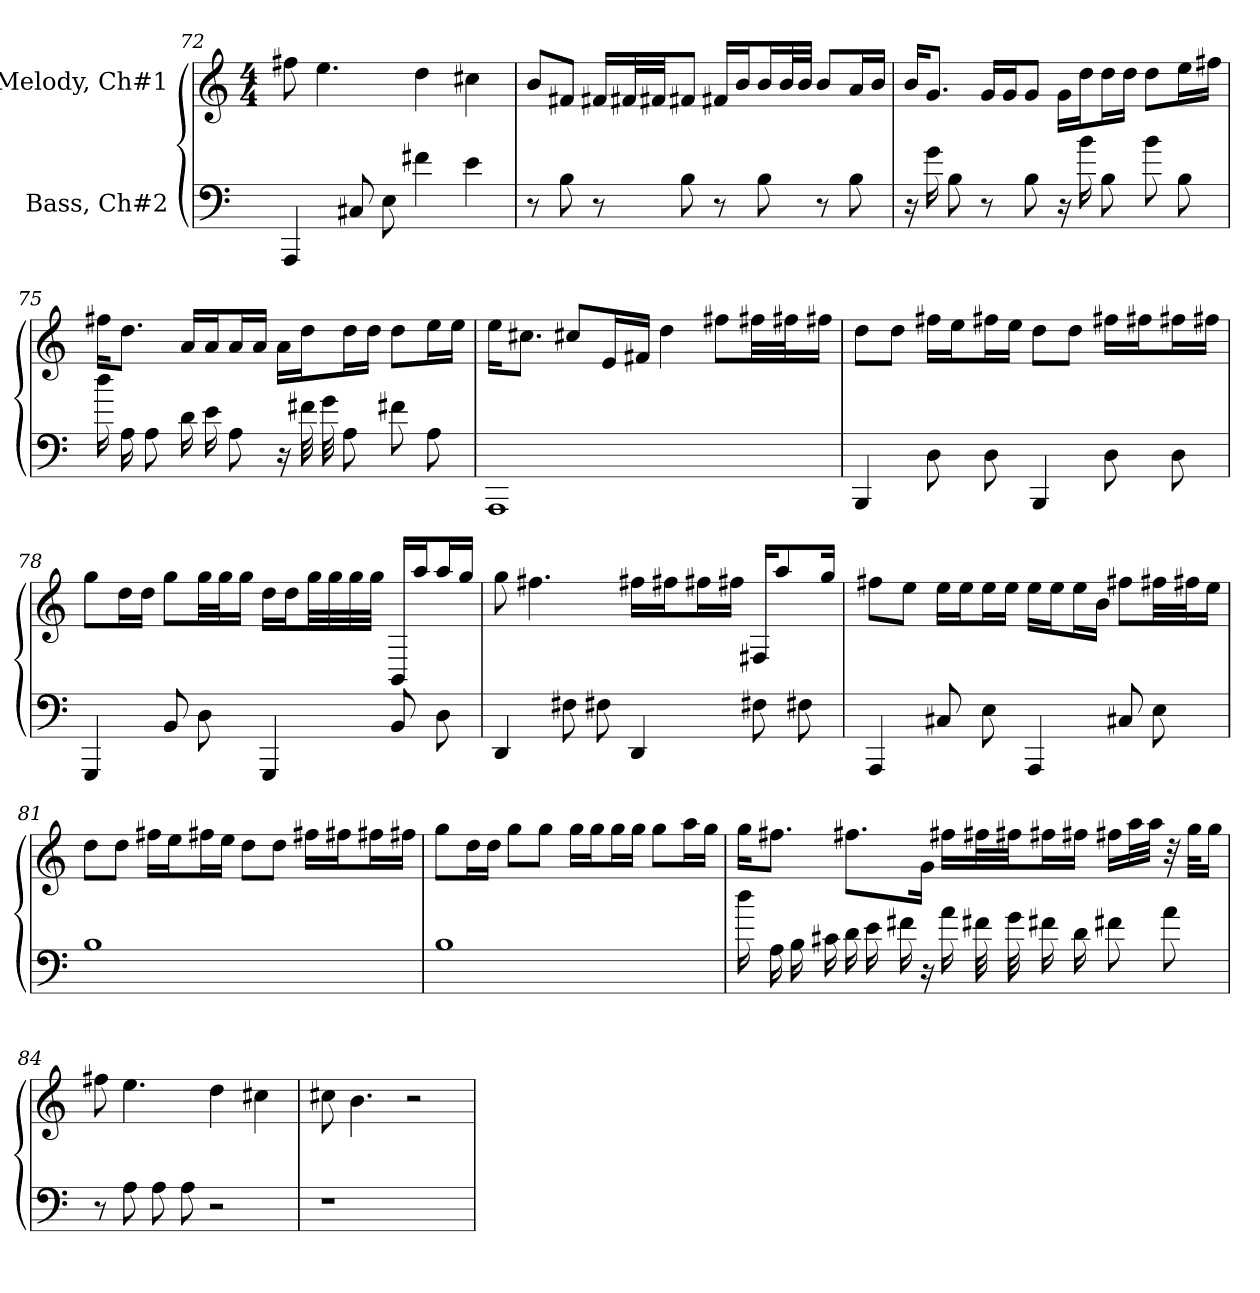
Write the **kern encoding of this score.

**kern	**kern
*part2	*part1
*staff2	*staff1
*I"Bass, Ch#2	*I"Melody, Ch#1
*clefF4	*
*	*M4/4
=72	=72
4AAA	8ff#X
.	4.ee
8C#X	.
8E	.
4f#X	4dd
4e	4cc#X
=73	=73
8r	8bL
8B	8f#XJ
8r	16f#XLL
.	32f#XL
.	32f#XJJ
8B	8f#XJ
8r	16f#XLL
.	16bJ
8B	16bL
.	32bL
.	32bJJJ
8r	8bL
8B	16aL
.	16bJJ
=74	=74
16r	16bKL
16g	8.gJ
8B	.
8r	16gLL
.	16gJ
8B	8gJ
16r	16gLL
16b	16ddJ
8B	16ddL
.	16ddJJ
8b	8ddL
8B	16eeL
.	16ff#XJJ
=75	=75
16dd	16ff#XKL
16A	8.ddJ
8A	.
16d	16aLL
16e	16aJ
8A	16aL
.	16aJJ
16r	16aLL
32f#X	16ddJ
32g	.
8A	16ddL
.	16ddJJ
8f#X	8ddL
8A	16eeL
.	16eeJJ
=76	=76
1AAA	16eeKL
.	8.cc#XJ
.	8cc#XL
.	16eL
.	16f#XJJ
.	4dd
.	8ff#XL
.	32ff#XLL
.	32ff#XJ
.	16ff#XJJ
=77	=77
4BBB	8ddL
.	8ddJ
8D	16ff#XLL
.	16eeJ
8D	16ff#XL
.	16eeJJ
4BBB	8ddL
.	8ddJ
8D	16ff#XLL
.	16ff#XJ
8D	16ff#XL
.	16ff#XJJ
=78	=78
4GGG	8ggL
.	16ddL
.	16ddJJ
8BB	8ggL
8D	32ggLL
.	32ggJ
.	16ggJJ
4GGG	16ddLL
.	16ddJ
.	32ggLL
.	32gg
.	32gg
.	32ggJJJ
8BB	16BBLL
.	16aaJ
8D	16aaL
.	16ggJJ
=79	=79
4DD	8gg
.	4.ff#X
8F#X	.
8F#X	.
4DD	16ff#XLL
.	16ff#XJ
.	16ff#XL
.	16ff#XJJ
8F#X	16F#XKL
.	8aa
8F#X	.
.	16ggJk
=80	=80
4AAA	8ff#XL
.	8eeJ
8C#X	16eeLL
.	16eeJ
8E	16eeL
.	16eeJJ
4AAA	16eeLL
.	16eeJ
.	16eeL
.	16bJJ
8C#X	8ff#XL
8E	32ff#XLL
.	32ff#XJ
.	16eeJJ
=81	=81
1B	8ddL
.	8ddJ
.	16ff#XLL
.	16eeJ
.	16ff#XL
.	16eeJJ
.	8ddL
.	8ddJ
.	16ff#XLL
.	16ff#XJ
.	16ff#XL
.	16ff#XJJ
=82	=82
1B	8ggL
.	16ddL
.	16ddJJ
.	8ggL
.	8ggJ
.	16ggLL
.	16ggJ
.	16ggL
.	16ggJJ
.	8ggL
.	16aaL
.	16ggJJ
=83	=83
16dd	16ggKL
16A	8.ff#XJ
16B	.
16c#X	.
16d	8.ff#XL
16e	.
16f#X	.
16r	16gJk
16a	16ff#XLL
32f#X	32ff#XL
32g	32ff#XJJ
16f#X	16ff#XL
16d	16ff#XJJ
8f#X	16ff#XLL
.	32aaL
.	32aaJJJ
8a	32r
.	32ggKLL
.	16ggJJ
=84	=84
8r	8ff#X
8A	4.ee
8A	.
8A	.
2r	4dd
.	4cc#X
=85	=85
1r	8cc#X
.	4.b
.	2r
=	=
*-	*-
